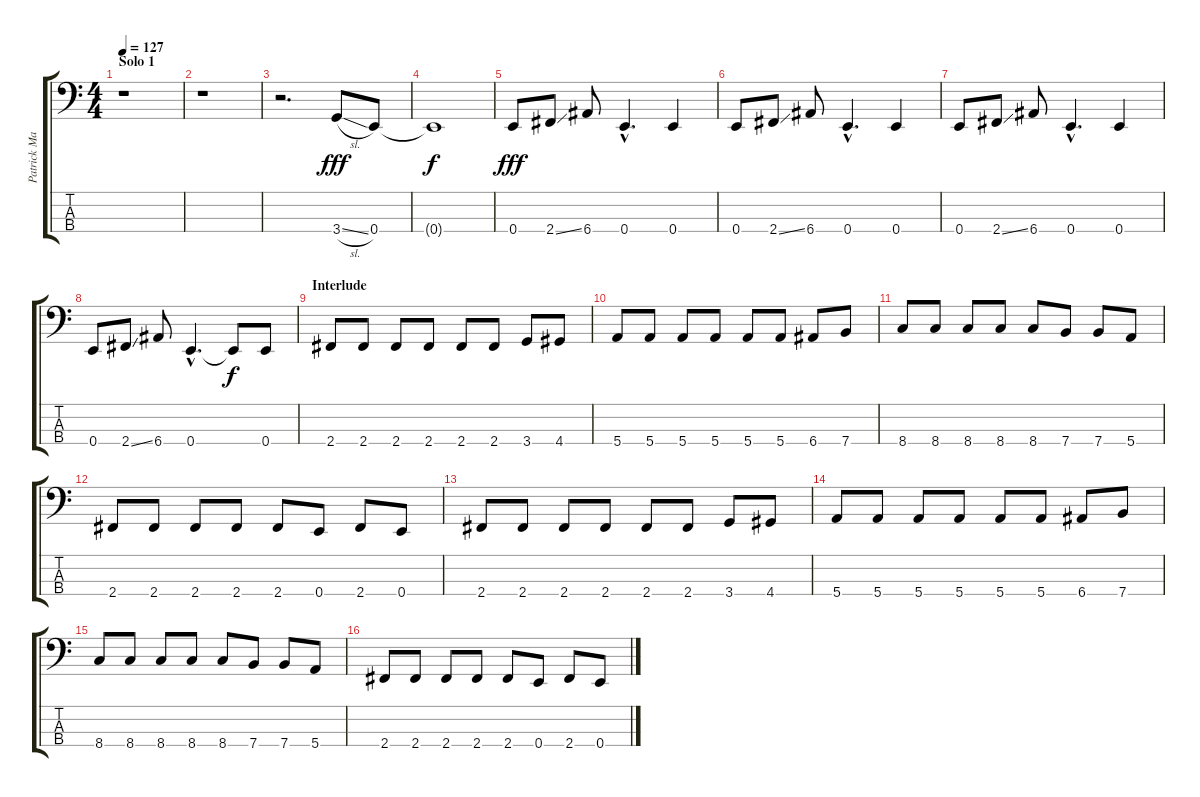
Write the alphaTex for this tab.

\track ("Patrick Matthews" "Patrick Ma") {instrument electricbasspick}
\staff {score tabs}
\tuning (G2 D2 A1 E1) {hide}
\ts (4 4)
\section ("" "Solo 1")
\tempo 127
\clef f4
\ks c
r.1{dy fff} |
r.1 |
r.2{d} 3.4{sl}.8 0.4.8 |
0.4{t}.1{dy f} |
0.4.8{dy fff} 2.4{ss}.8 6.4.8 0.4{hac}.4{d} 0.4.4 |
0.4.8 2.4{ss}.8 6.4.8 0.4{hac}.4{d} 0.4.4 |
0.4.8 2.4{ss}.8 6.4.8 0.4{hac}.4{d} 0.4.4 |
0.4.8 2.4{ss}.8 6.4.8 0.4{hac}.4{d} 0.4{t}.8{dy f} 0.4.8 |
\section ("" "Interlude")
2.4.8 2.4.8 2.4.8 2.4.8 2.4.8 2.4.8 3.4.8 4.4.8 |
5.4.8 5.4.8 5.4.8 5.4.8 5.4.8 5.4.8 6.4.8 7.4.8 |
8.4.8 8.4.8 8.4.8 8.4.8 8.4.8 7.4.8 7.4.8 5.4.8 |
2.4.8 2.4.8 2.4.8 2.4.8 2.4.8 0.4.8 2.4.8 0.4.8 |
2.4.8 2.4.8 2.4.8 2.4.8 2.4.8 2.4.8 3.4.8 4.4.8 |
5.4.8 5.4.8 5.4.8 5.4.8 5.4.8 5.4.8 6.4.8 7.4.8 |
8.4.8 8.4.8 8.4.8 8.4.8 8.4.8 7.4.8 7.4.8 5.4.8 |
2.4.8 2.4.8 2.4.8 2.4.8 2.4.8 0.4.8 2.4.8 0.4.8
